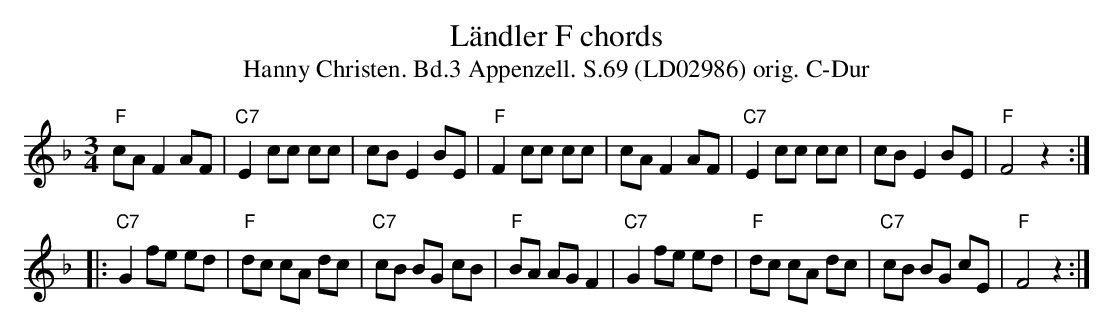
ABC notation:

X:1
T:Ländler F chords
T:Hanny Christen. Bd.3 Appenzell. S.69 (LD02986) orig. C-Dur
M:3/4
L:1/8
K:Fmaj%%MIDI gchordon
"F"cA F2 AF | "C7"E2 cc cc | cB E2 BE | "F"F2 cc cc | \
cA F2 AF | "C7"E2 cc cc | cB E2 BE | "F"F4 z2 :|
|: "C7"G2 fe ed | "F"dc cA dc | "C7"cB BG cB | "F"BA AG F2 | \
"C7"G2 fe ed | "F"dc cA dc | "C7"cB BG cE | "F"F4 z2 :|
